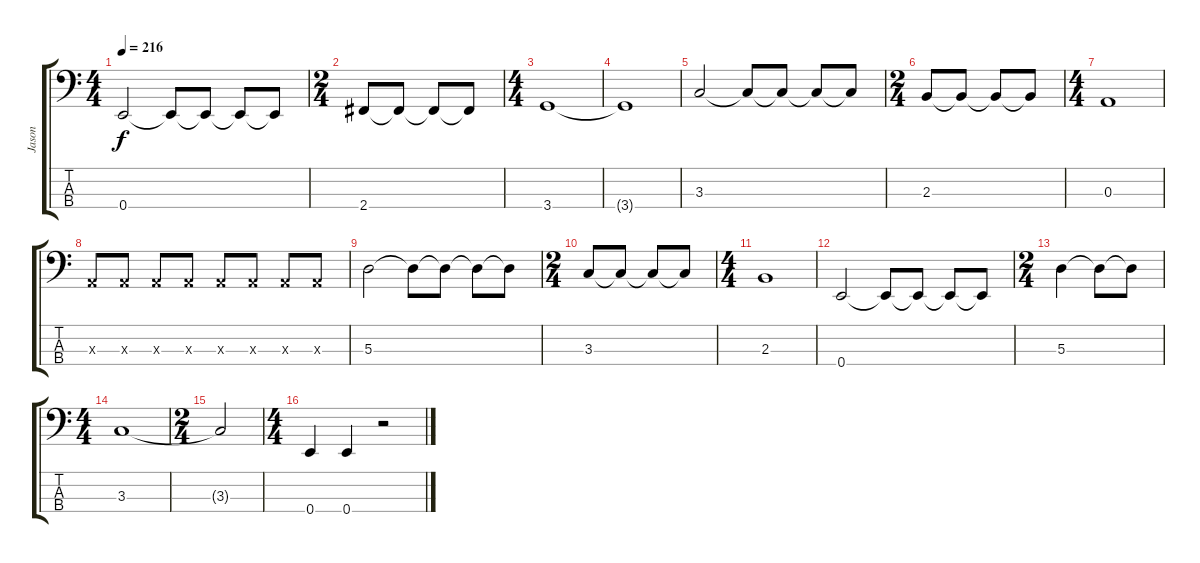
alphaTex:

\track ("Jason" "Jason") {instrument electricbasspick}
\staff {score tabs}
\tuning (G2 D2 A1 E1) {hide}
\ts (4 4)
\tempo 216
\clef f4
\ks c
0.4.2{dy f} 0.4{t}.8 0.4{t}.8 0.4{t}.8 0.4{t}.8 |
\ts (2 4)
2.4.8 2.4{t}.8 2.4{t}.8 2.4{t}.8 |
\ts (4 4)
3.4.1 |
3.4{t}.1 |
3.3.2 3.3{t}.8 3.3{t}.8 3.3{t}.8 3.3{t}.8 |
\ts (2 4)
2.3.8 2.3{t}.8 2.3{t}.8 2.3{t}.8 |
\ts (4 4)
0.3.1 |
0.3{x}.8 0.3{x}.8 0.3{x}.8 0.3{x}.8 0.3{x}.8 0.3{x}.8 0.3{x}.8 0.3{x}.8 |
5.3.2 5.3{t}.8 5.3{t}.8 5.3{t}.8 5.3{t}.8 |
\ts (2 4)
3.3.8 3.3{t}.8 3.3{t}.8 3.3{t}.8 |
\ts (4 4)
2.3.1 |
0.4.2 0.4{t}.8 0.4{t}.8 0.4{t}.8 0.4{t}.8 |
\ts (2 4)
5.3.4 5.3{t}.8 5.3{t}.8 |
\ts (4 4)
3.3.1 |
\ts (2 4)
3.3{t}.2 |
\ts (4 4)
0.4.4 0.4.4 r.2
